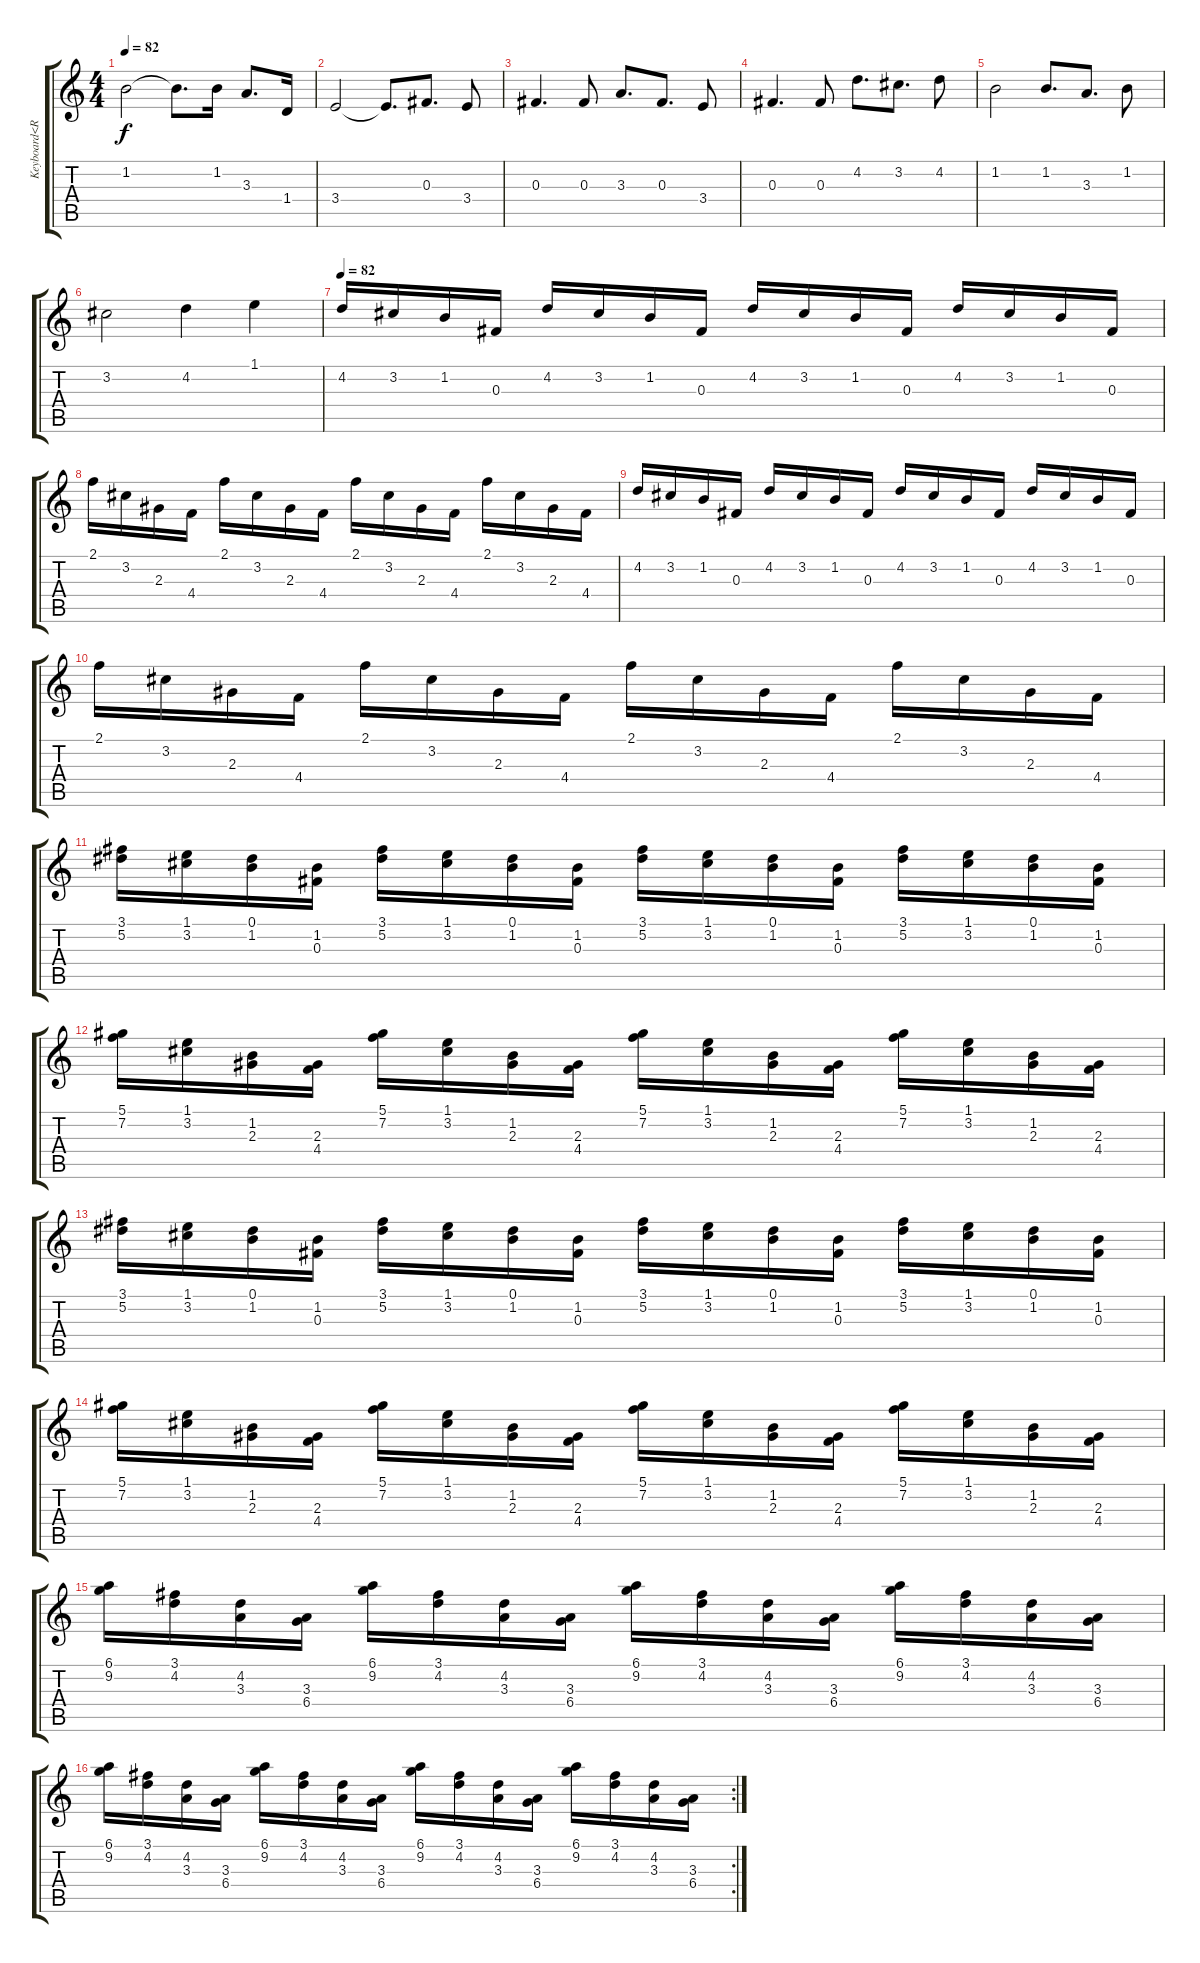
\track ("Keyboard<R>" "Keyboard<R") {instrument stringensemble1}
\staff {score tabs}
\tuning (Eb5 Bb4 Gb4 Db4 Ab3 Eb3) {hide}
\ts (4 4)
\tempo 82
\clef g2
\ks c
1.2.2{dy f} 1.2{t}.8{d} 1.2.16 3.3.8{d} 1.4.16 |
3.4.2 3.4{t}.8{d} 0.3.8{d} 3.4.8 |
0.3.4{d} 0.3.8 3.3.8{d} 0.3.8{d} 3.4.8 |
0.3.4{d} 0.3.8 4.2.8{d} 3.2.8{d} 4.2.8 |
1.2.2 1.2.8{d} 3.3.8{d} 1.2.8 |
3.2.2 4.2.4 1.1.4 |
\tempo 82
4.2.16 3.2.16 1.2.16 0.3.16 4.2.16 3.2.16 1.2.16 0.3.16 4.2.16 3.2.16 1.2.16 0.3.16 4.2.16 3.2.16 1.2.16 0.3.16 |
2.1.16 3.2.16 2.3.16 4.4.16 2.1.16 3.2.16 2.3.16 4.4.16 2.1.16 3.2.16 2.3.16 4.4.16 2.1.16 3.2.16 2.3.16 4.4.16 |
4.2.16 3.2.16 1.2.16 0.3.16 4.2.16 3.2.16 1.2.16 0.3.16 4.2.16 3.2.16 1.2.16 0.3.16 4.2.16 3.2.16 1.2.16 0.3.16 |
2.1.16 3.2.16 2.3.16 4.4.16 2.1.16 3.2.16 2.3.16 4.4.16 2.1.16 3.2.16 2.3.16 4.4.16 2.1.16 3.2.16 2.3.16 4.4.16 |
(3.1 5.2).16 (1.1 3.2).16 (0.1 1.2).16 (1.2 0.3).16 (3.1 5.2).16 (1.1 3.2).16 (0.1 1.2).16 (1.2 0.3).16 (3.1 5.2).16 (1.1 3.2).16 (0.1 1.2).16 (1.2 0.3).16 (3.1 5.2).16 (1.1 3.2).16 (0.1 1.2).16 (1.2 0.3).16 |
(5.1 7.2).16 (1.1 3.2).16 (1.2 2.3).16 (2.3 4.4).16 (5.1 7.2).16 (1.1 3.2).16 (1.2 2.3).16 (2.3 4.4).16 (5.1 7.2).16 (1.1 3.2).16 (1.2 2.3).16 (2.3 4.4).16 (5.1 7.2).16 (1.1 3.2).16 (1.2 2.3).16 (2.3 4.4).16 |
(3.1 5.2).16 (1.1 3.2).16 (0.1 1.2).16 (1.2 0.3).16 (3.1 5.2).16 (1.1 3.2).16 (0.1 1.2).16 (1.2 0.3).16 (3.1 5.2).16 (1.1 3.2).16 (0.1 1.2).16 (1.2 0.3).16 (3.1 5.2).16 (1.1 3.2).16 (0.1 1.2).16 (1.2 0.3).16 |
(5.1 7.2).16 (1.1 3.2).16 (1.2 2.3).16 (2.3 4.4).16 (5.1 7.2).16 (1.1 3.2).16 (1.2 2.3).16 (2.3 4.4).16 (5.1 7.2).16 (1.1 3.2).16 (1.2 2.3).16 (2.3 4.4).16 (5.1 7.2).16 (1.1 3.2).16 (1.2 2.3).16 (2.3 4.4).16 |
(6.1 9.2).16 (3.1 4.2).16 (4.2 3.3).16 (3.3 6.4).16 (6.1 9.2).16 (3.1 4.2).16 (4.2 3.3).16 (3.3 6.4).16 (6.1 9.2).16 (3.1 4.2).16 (4.2 3.3).16 (3.3 6.4).16 (6.1 9.2).16 (3.1 4.2).16 (4.2 3.3).16 (3.3 6.4).16 |
\rc 2
(6.1 9.2).16 (3.1 4.2).16 (4.2 3.3).16 (3.3 6.4).16 (6.1 9.2).16 (3.1 4.2).16 (4.2 3.3).16 (3.3 6.4).16 (6.1 9.2).16 (3.1 4.2).16 (4.2 3.3).16 (3.3 6.4).16 (6.1 9.2).16 (3.1 4.2).16 (4.2 3.3).16 (3.3 6.4).16
